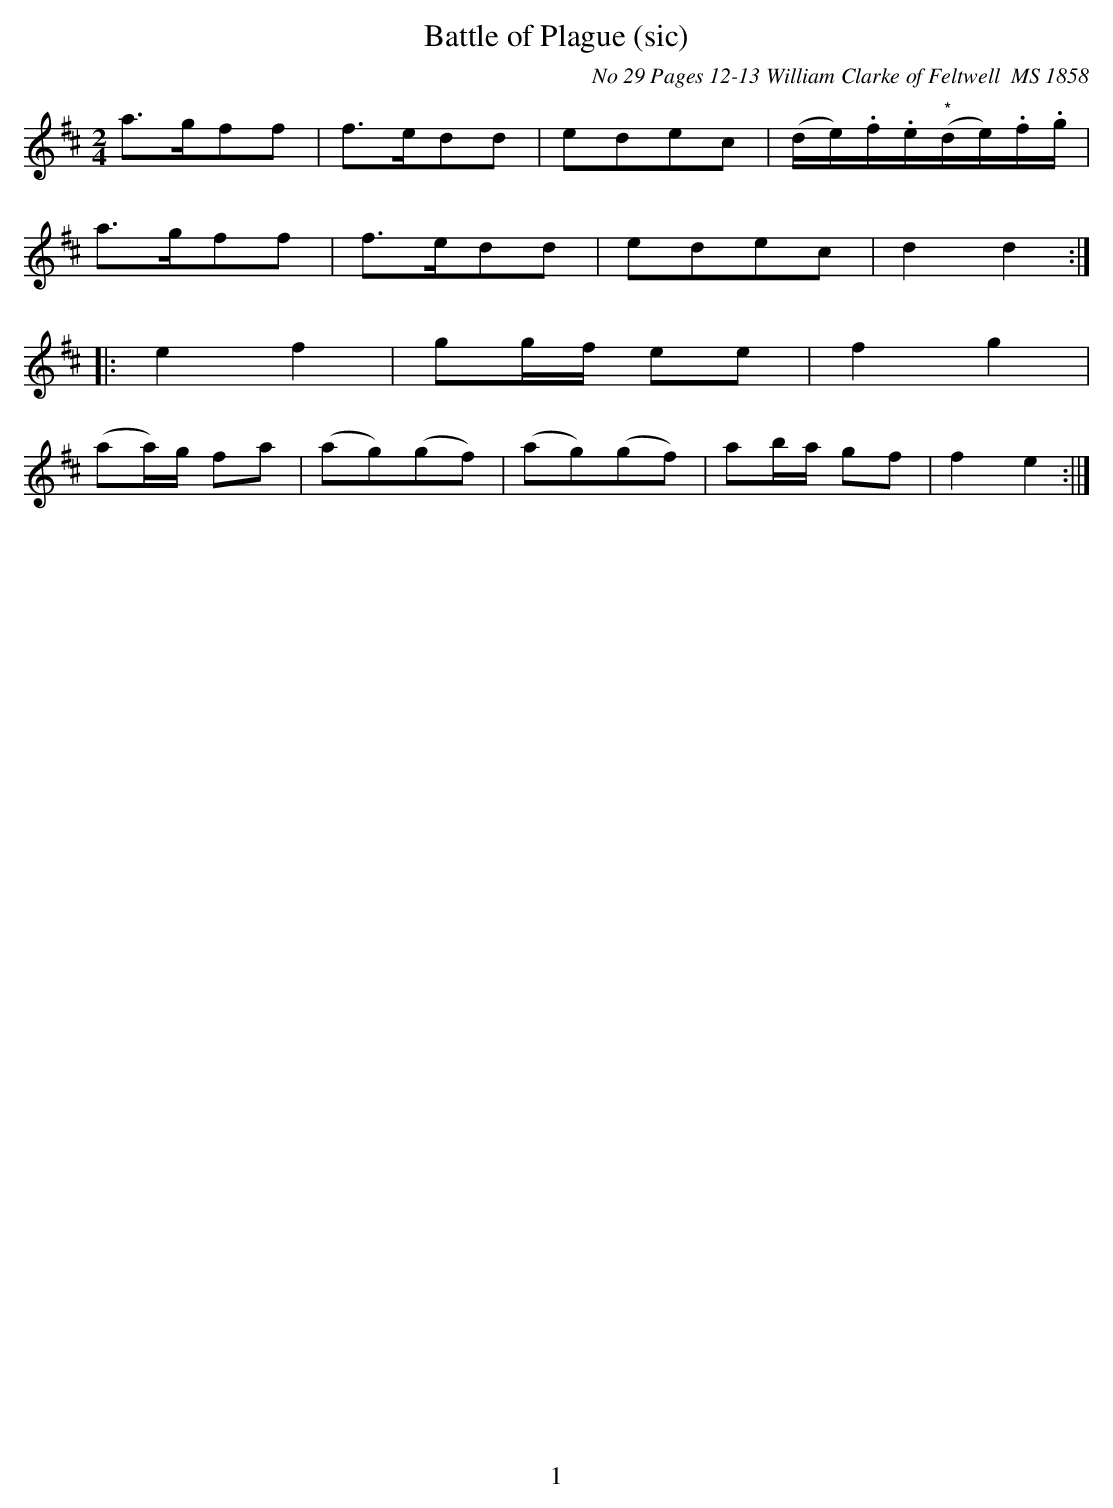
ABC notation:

X:1
T:Battle of Plague (sic)
O:No 29 Pages 12-13 William Clarke of Feltwell  MS 1858
M:2/4
L:1/16
K:D
a3gf2f2|f3ed2d2|e2d2e2c2|(de).f.e"^*"(de).f.g|
a3gf2f2|f3ed2d2|e2d2e2c2|d4d4:|
|:e4f4|g2gf e2e2|f4g4|
(a2a)g f2a2|(a2g2)(g2f2)|(a2g2)(g2f2)|a2ba g2f2|f4e4:||]
